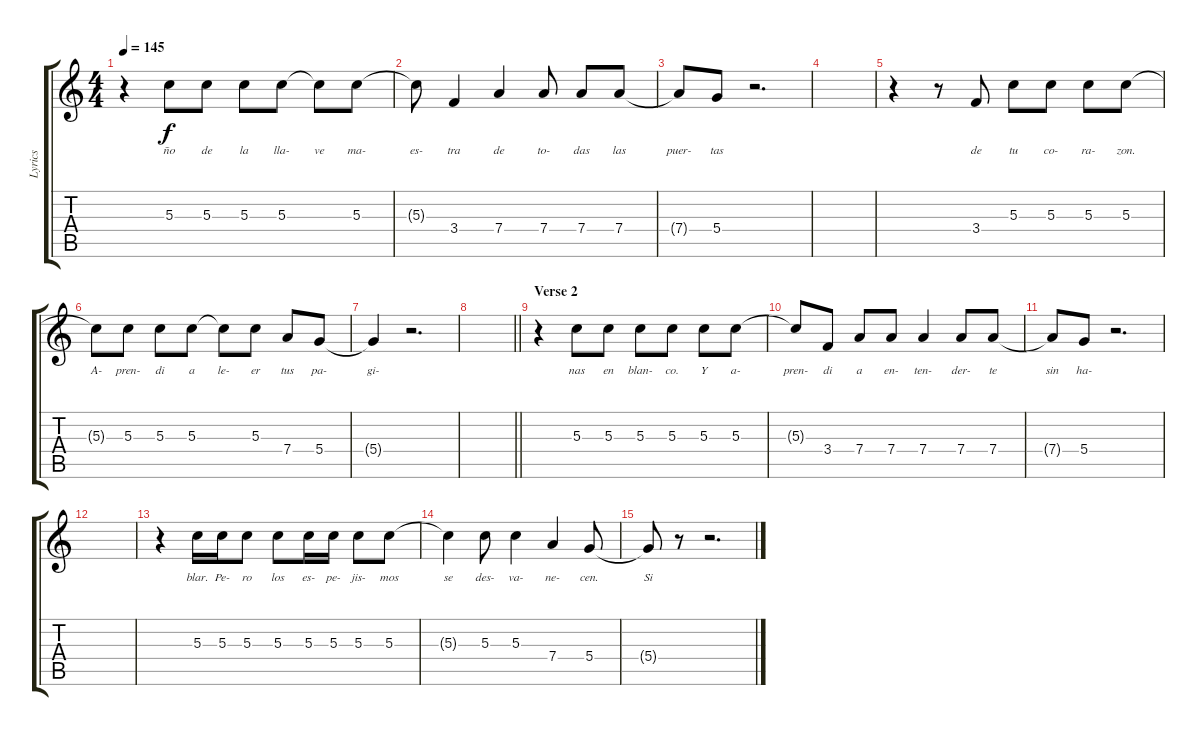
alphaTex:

\track ("Lyrics" "Lyrics") {instrument overdrivenguitar}
\staff {score tabs}
\tuning (E4 B3 G3 D3 A2 E2) {hide}
\ts (4 4)
\tempo 145
\clef g2
\ks c
r.4{dy f} 5.3.8{lyrics (0 "ño") lyrics (1 "") lyrics (2 "") lyrics (3 "") lyrics (4 "")} 5.3.8{lyrics (0 "de") lyrics (1 "") lyrics (2 "") lyrics (3 "") lyrics (4 "")} 5.3.8{lyrics (0 "la") lyrics (1 "") lyrics (2 "") lyrics (3 "") lyrics (4 "")} 5.3.8{lyrics (0 "lla-") lyrics (1 "") lyrics (2 "") lyrics (3 "") lyrics (4 "")} 5.3{t}.8{lyrics (0 "ve") lyrics (1 "") lyrics (2 "") lyrics (3 "") lyrics (4 "")} 5.3.8{lyrics (0 "ma-") lyrics (1 "") lyrics (2 "") lyrics (3 "") lyrics (4 "")} |
5.3{t}.8{lyrics (0 "es-") lyrics (1 "") lyrics (2 "") lyrics (3 "") lyrics (4 "")} 3.4.4{lyrics (0 "tra") lyrics (1 "") lyrics (2 "") lyrics (3 "") lyrics (4 "")} 7.4.4{lyrics (0 "de") lyrics (1 "") lyrics (2 "") lyrics (3 "") lyrics (4 "")} 7.4.8{lyrics (0 "to-") lyrics (1 "") lyrics (2 "") lyrics (3 "") lyrics (4 "")} 7.4.8{lyrics (0 "das") lyrics (1 "") lyrics (2 "") lyrics (3 "") lyrics (4 "")} 7.4.8{lyrics (0 "las") lyrics (1 "") lyrics (2 "") lyrics (3 "") lyrics (4 "")} |
7.4{t}.8{lyrics (0 "puer-") lyrics (1 "") lyrics (2 "") lyrics (3 "") lyrics (4 "")} 5.4.8{lyrics (0 "tas") lyrics (1 "") lyrics (2 "") lyrics (3 "") lyrics (4 "")} r.2{d} |
|
r.4 r.8 3.4.8{lyrics (0 "de") lyrics (1 "") lyrics (2 "") lyrics (3 "") lyrics (4 "")} 5.3.8{lyrics (0 "tu") lyrics (1 "") lyrics (2 "") lyrics (3 "") lyrics (4 "")} 5.3.8{lyrics (0 "co-") lyrics (1 "") lyrics (2 "") lyrics (3 "") lyrics (4 "")} 5.3.8{lyrics (0 "ra-") lyrics (1 "") lyrics (2 "") lyrics (3 "") lyrics (4 "")} 5.3.8{lyrics (0 "zon.") lyrics (1 "") lyrics (2 "") lyrics (3 "") lyrics (4 "")} |
5.3{t}.8{lyrics (0 "A-") lyrics (1 "") lyrics (2 "") lyrics (3 "") lyrics (4 "")} 5.3.8{lyrics (0 "pren-") lyrics (1 "") lyrics (2 "") lyrics (3 "") lyrics (4 "")} 5.3.8{lyrics (0 "di") lyrics (1 "") lyrics (2 "") lyrics (3 "") lyrics (4 "")} 5.3.8{lyrics (0 "a") lyrics (1 "") lyrics (2 "") lyrics (3 "") lyrics (4 "")} 5.3{t}.8{lyrics (0 "le-") lyrics (1 "") lyrics (2 "") lyrics (3 "") lyrics (4 "")} 5.3.8{lyrics (0 "er") lyrics (1 "") lyrics (2 "") lyrics (3 "") lyrics (4 "")} 7.4.8{lyrics (0 "tus") lyrics (1 "") lyrics (2 "") lyrics (3 "") lyrics (4 "")} 5.4.8{lyrics (0 "pa-") lyrics (1 "") lyrics (2 "") lyrics (3 "") lyrics (4 "")} |
5.4{t}.4{lyrics (0 "gi-") lyrics (1 "") lyrics (2 "") lyrics (3 "") lyrics (4 "")} r.2{d} |
\barLineRight lightlight
|
\section ("" "Verse 2")
r.4 5.3.8{lyrics (0 "nas") lyrics (1 "") lyrics (2 "") lyrics (3 "") lyrics (4 "")} 5.3.8{lyrics (0 "en") lyrics (1 "") lyrics (2 "") lyrics (3 "") lyrics (4 "")} 5.3.8{lyrics (0 "blan-") lyrics (1 "") lyrics (2 "") lyrics (3 "") lyrics (4 "")} 5.3.8{lyrics (0 "co.") lyrics (1 "") lyrics (2 "") lyrics (3 "") lyrics (4 "")} 5.3.8{lyrics (0 "Y") lyrics (1 "") lyrics (2 "") lyrics (3 "") lyrics (4 "")} 5.3.8{lyrics (0 "a-") lyrics (1 "") lyrics (2 "") lyrics (3 "") lyrics (4 "")} |
5.3{t}.8{lyrics (0 "pren-") lyrics (1 "") lyrics (2 "") lyrics (3 "") lyrics (4 "")} 3.4.8{lyrics (0 "di") lyrics (1 "") lyrics (2 "") lyrics (3 "") lyrics (4 "")} 7.4.8{lyrics (0 "a") lyrics (1 "") lyrics (2 "") lyrics (3 "") lyrics (4 "")} 7.4.8{lyrics (0 "en-") lyrics (1 "") lyrics (2 "") lyrics (3 "") lyrics (4 "")} 7.4.4{lyrics (0 "ten-") lyrics (1 "") lyrics (2 "") lyrics (3 "") lyrics (4 "")} 7.4.8{lyrics (0 "der-") lyrics (1 "") lyrics (2 "") lyrics (3 "") lyrics (4 "")} 7.4.8{lyrics (0 "te") lyrics (1 "") lyrics (2 "") lyrics (3 "") lyrics (4 "")} |
7.4{t}.8{lyrics (0 "sin") lyrics (1 "") lyrics (2 "") lyrics (3 "") lyrics (4 "")} 5.4.8{lyrics (0 "ha-") lyrics (1 "") lyrics (2 "") lyrics (3 "") lyrics (4 "")} r.2{d} |
|
r.4 5.3.16{lyrics (0 "blar.") lyrics (1 "") lyrics (2 "") lyrics (3 "") lyrics (4 "")} 5.3.16{lyrics (0 "Pe-") lyrics (1 "") lyrics (2 "") lyrics (3 "") lyrics (4 "")} 5.3.8{lyrics (0 "ro") lyrics (1 "") lyrics (2 "") lyrics (3 "") lyrics (4 "")} 5.3.8{lyrics (0 "los") lyrics (1 "") lyrics (2 "") lyrics (3 "") lyrics (4 "")} 5.3.16{lyrics (0 "es-") lyrics (1 "") lyrics (2 "") lyrics (3 "") lyrics (4 "")} 5.3.16{lyrics (0 "pe-") lyrics (1 "") lyrics (2 "") lyrics (3 "") lyrics (4 "")} 5.3.8{lyrics (0 "jis-") lyrics (1 "") lyrics (2 "") lyrics (3 "") lyrics (4 "")} 5.3.8{lyrics (0 "mos") lyrics (1 "") lyrics (2 "") lyrics (3 "") lyrics (4 "")} |
5.3{t}.4{lyrics (0 "se") lyrics (1 "") lyrics (2 "") lyrics (3 "") lyrics (4 "")} 5.3.8{lyrics (0 "des-") lyrics (1 "") lyrics (2 "") lyrics (3 "") lyrics (4 "")} 5.3.4{lyrics (0 "va-") lyrics (1 "") lyrics (2 "") lyrics (3 "") lyrics (4 "")} 7.4.4{lyrics (0 "ne-") lyrics (1 "") lyrics (2 "") lyrics (3 "") lyrics (4 "")} 5.4.8{lyrics (0 "cen.") lyrics (1 "") lyrics (2 "") lyrics (3 "") lyrics (4 "")} |
5.4{t}.8{lyrics (0 "Si") lyrics (1 "") lyrics (2 "") lyrics (3 "") lyrics (4 "")} r.8 r.2{d}
